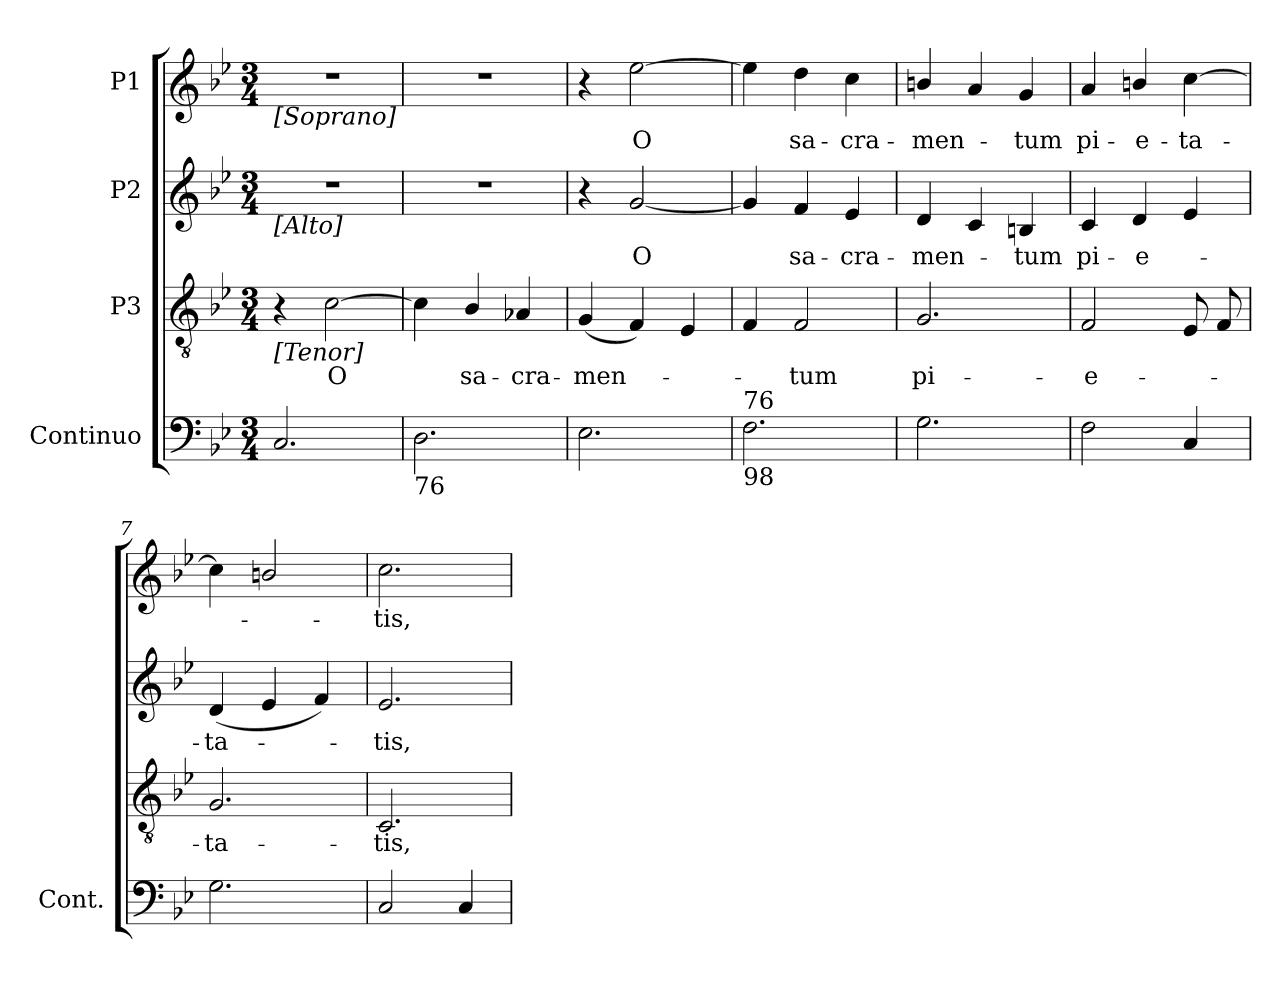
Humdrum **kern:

**kern	**kern	**text	**kern	**text	**kern	**text
*part4	*part3	*part3	*part2	*part2	*part1	*part1
*staff4	*staff3	*staff3	*staff2	*staff2	*staff1	*staff1
*I"Continuo	*I"P3	*	*I"P2	*	*I"P1	*
*I'Cont.	*	*	*	*	*	*
!!LO:PB:g=z
*clefF4	*clefGv2	*	*clefG2	*	*clefG2	*
*	*ITrd7c12	*	*	*	*	*
*k[b-e-]	*k[b-e-]	*	*k[b-e-]	*	*k[b-e-]	*
*B-:	*B-:	*	*B-:	*	*B-:	*
*M3/4	*M3/4	*	*M3/4	*	*M3/4	*
=1	=1	=1	=1	=1	=1	=1
!	!	!	!	!	!LO:TX:b:t=[Soprano]	!
!	!	!	!LO:TX:b:t=[Alto]	!	!	!
!	!LO:TX:b:t=[Tenor]	!	!	!	!	!
!	!	!	!LO:N:vis=1	!	!LO:N:vis=1	!
2.Ci/	4r	.	2.r	.	2.r	.
!	!	!LO:LY:b:color=#000000	!	!	!	!
.	[2Ci\	O	.	.	.	.
=2	=2	=2	=2	=2	=2	=2
!LO:TX:b:t=76	!	!	!	!	!	!
!	!	!	!LO:N:vis=1	!	!LO:N:vis=1	!
2.Di\	4Ci\]	.	2.r	.	2.r	.
!	!	!LO:LY:b:color=#000000	!	!	!	!
.	4BB-i/	sa-	.	.	.	.
!	!	!LO:LY:b:color=#000000	!	!	!	!
.	4AA-Xi/	-cra-	.	.	.	.
=3	=3	=3	=3	=3	=3	=3
!	!	!LO:LY:b:color=#000000	!	!	!	!
2.E-i\	(4GGi/	-men-	4r	.	4r	.
!	!	!	!	!LO:LY:b:color=#000000	!	!
!	!	!	!	!	!	!LO:LY:b:color=#000000
.	4FFi/)	.	[2gi/	O	[2ee-i\	O
.	4EE-i/	.	.	.	.	.
=4	=4	=4	=4	=4	=4	=4
!LO:TX:b:t=98	!	!	!	!	!	!
!LO:TX:t=76	!	!	!	!	!	!
2.Fi\	4FFi/	.	4gi/]	.	4ee-i\]	.
!	!	!LO:LY:b:color=#000000	!	!	!	!
!	!	!	!	!LO:LY:b:color=#000000	!	!
!	!	!	!	!	!	!LO:LY:b:color=#000000
.	2FFi/	-tum	4fi/	sa-	4ddi\	sa-
!	!	!	!	!LO:LY:b:color=#000000	!	!
!	!	!	!	!	!	!LO:LY:b:color=#000000
.	.	.	4e-i/	-cra-	4cci\	-cra-
=5	=5	=5	=5	=5	=5	=5
!	!	!LO:LY:b:color=#000000	!	!	!	!
!	!	!	!	!LO:LY:b:color=#000000	!	!
!	!	!	!	!	!	!LO:LY:b:color=#000000
2.Gi\	2.GGi/	pi-	4di/	-men-	4bni/	-men-
.	.	.	4ci/	.	4ai/	.
!	!	!	!	!LO:LY:b:color=#000000	!	!
!	!	!	!	!	!	!LO:LY:b:color=#000000
.	.	.	4Bni/	-tum	4gi/	-tum
=6	=6	=6	=6	=6	=6	=6
!	!	!LO:LY:b:color=#000000	!	!	!	!
!	!	!	!	!LO:LY:b:color=#000000	!	!
!	!	!	!	!	!	!LO:LY:b:color=#000000
2Fi\	2FFi/	-e-	4ci/	pi-	4ai/	pi-
!	!	!	!	!LO:LY:b:color=#000000	!	!
!	!	!	!	!	!	!LO:LY:b:color=#000000
.	.	.	4di/	-e-	4bni/	-e-
!	!	!	!	!	!	!LO:LY:b:color=#000000
4Ci/	8EE-i/	.	4e-i/	.	[4cci\	-ta-
.	8FFi/	.	.	.	.	.
!!LO:LB:g=z
=7	=7	=7	=7	=7	=7	=7
!	!	!LO:LY:b:color=#000000	!	!	!	!
!	!	!	!	!LO:LY:b:color=#000000	!	!
2.Gi\	2.GGi/	-ta-	(4di/	-ta-	4cci\]	.
.	.	.	4e-i/	.	2bni/	.
.	.	.	4fi/)	.	.	.
=8	=8	=8	=8	=8	=8	=8
!	!	!LO:LY:b:color=#000000	!	!	!	!
!	!	!	!	!LO:LY:b:color=#000000	!	!
!	!	!	!	!	!	!LO:LY:b:color=#000000
2Ci/	2.CCi/	-tis,	2.e-i/	-tis,	2.cci\	-tis,
4Ci/	.	.	.	.	.	.
=	=	=	=	=	=	=
*-	*-	*-	*-	*-	*-	*-
